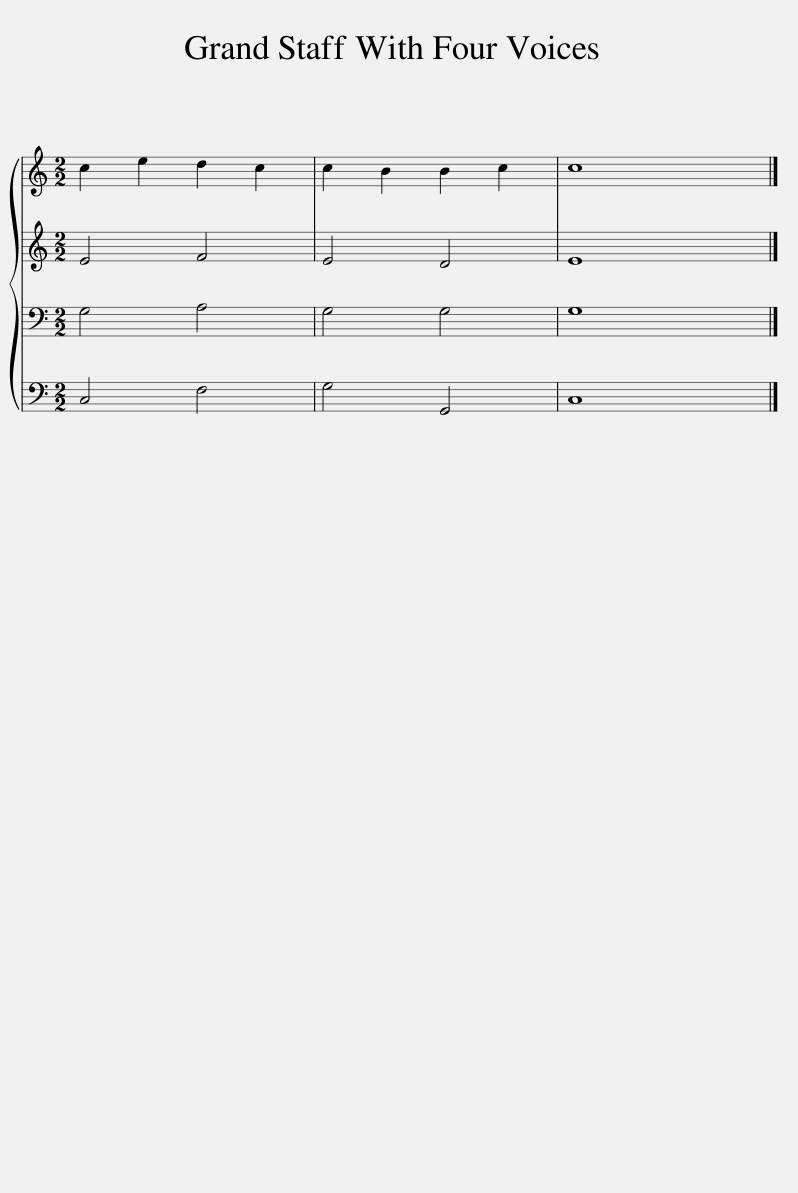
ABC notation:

X:1
%%score { 1 2 3 4 }
L:1/8
M:2/2
I:linebreak $
K:C
V:1 treble
V:2 treble
V:3 bass
V:4 bass
V:1
 c2 e2 d2 c2 | c2 B2 B2 c2 | c8 |] %3
V:2
 E4 F4 | E4 D4 | E8 |] %3
V:3
 G,4 A,4 | G,4 G,4 | G,8 |] %3
V:4
 C,4 F,4 | G,4 G,,4 | C,8 |] %3
